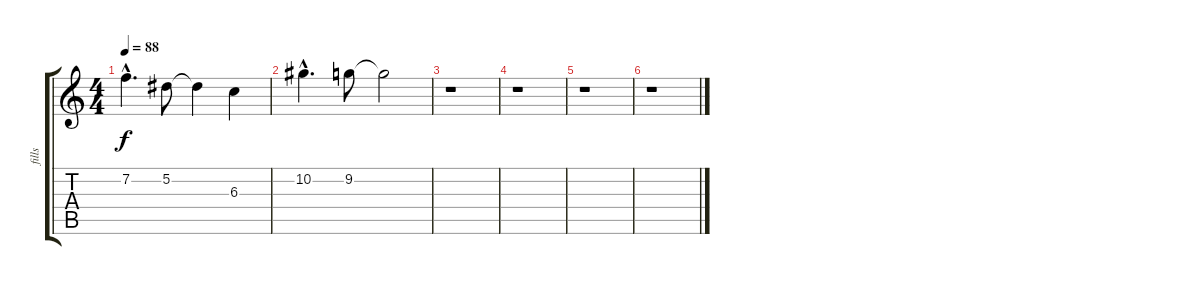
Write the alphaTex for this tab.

\track ("fills" "fills") {instrument distortionguitar}
\staff {score tabs}
\tuning (Eb4 Bb3 Gb3 Db3 Ab2 Db2) {hide}
\ts (4 4)
\tempo 88
\clef g2
\ks c
7.2{hac}.4{d dy f} 5.2.8 5.2{t}.4 6.3.4 |
10.2{hac}.4{d} 9.2.8 9.2{t}.2 |
r.1 |
r.1 |
r.1 |
r.1
